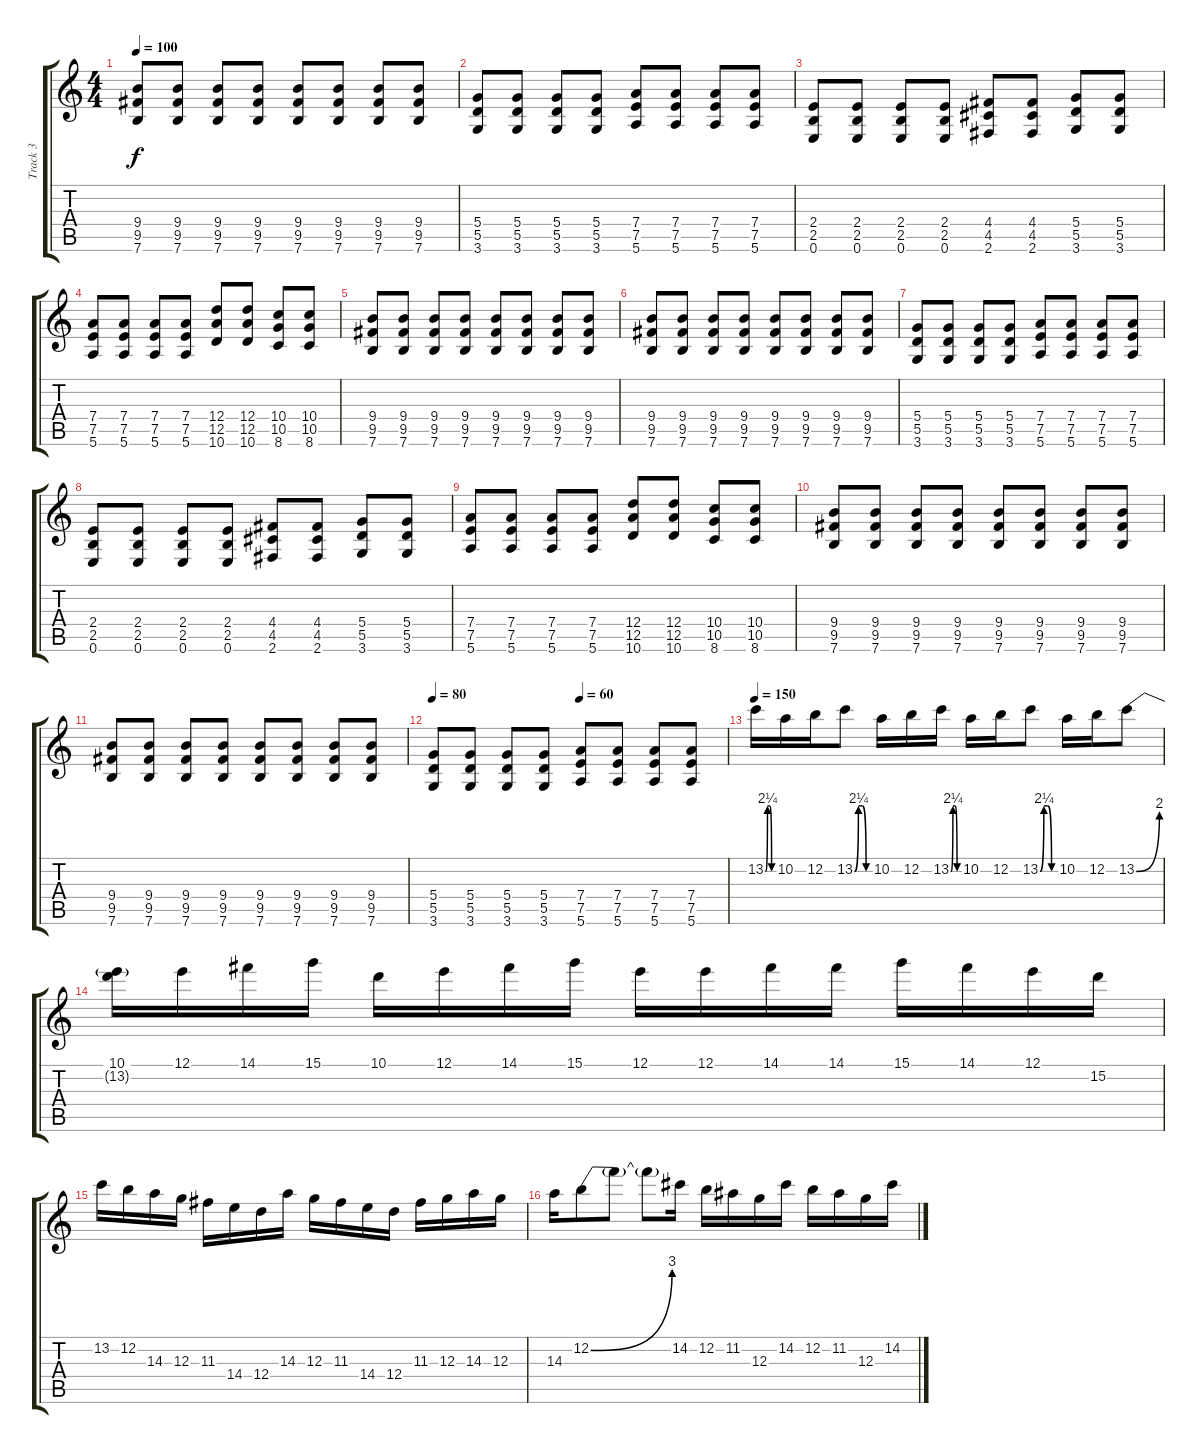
\track ("Track 3" "Track 3") {instrument distortionguitar}
\staff {score tabs}
\tuning (E4 B3 G3 D3 A2 E2) {hide}
\ts (4 4)
\tempo 100
\clef g2
\ks c
(9.4 9.5 7.6).8{dy f} (9.4 9.5 7.6).8 (9.4 9.5 7.6).8 (9.4 9.5 7.6).8 (9.4 9.5 7.6).8 (9.4 9.5 7.6).8 (9.4 9.5 7.6).8 (9.4 9.5 7.6).8 |
(5.4 5.5 3.6).8 (5.4 5.5 3.6).8 (5.4 5.5 3.6).8 (5.4 5.5 3.6).8 (7.4 7.5 5.6).8 (7.4 7.5 5.6).8 (7.4 7.5 5.6).8 (7.4 7.5 5.6).8 |
(2.4 2.5 0.6).8 (2.4 2.5 0.6).8 (2.4 2.5 0.6).8 (2.4 2.5 0.6).8 (4.4 4.5 2.6).8 (4.4 4.5 2.6).8 (5.4 5.5 3.6).8 (5.4 5.5 3.6).8 |
(7.4 7.5 5.6).8 (7.4 7.5 5.6).8 (7.4 7.5 5.6).8 (7.4 7.5 5.6).8 (12.4 12.5 10.6).8 (12.4 12.5 10.6).8 (10.4 10.5 8.6).8 (10.4 10.5 8.6).8 |
(9.4 9.5 7.6).8 (9.4 9.5 7.6).8 (9.4 9.5 7.6).8 (9.4 9.5 7.6).8 (9.4 9.5 7.6).8 (9.4 9.5 7.6).8 (9.4 9.5 7.6).8 (9.4 9.5 7.6).8 |
(9.4 9.5 7.6).8 (9.4 9.5 7.6).8 (9.4 9.5 7.6).8 (9.4 9.5 7.6).8 (9.4 9.5 7.6).8 (9.4 9.5 7.6).8 (9.4 9.5 7.6).8 (9.4 9.5 7.6).8 |
(5.4 5.5 3.6).8 (5.4 5.5 3.6).8 (5.4 5.5 3.6).8 (5.4 5.5 3.6).8 (7.4 7.5 5.6).8 (7.4 7.5 5.6).8 (7.4 7.5 5.6).8 (7.4 7.5 5.6).8 |
(2.4 2.5 0.6).8 (2.4 2.5 0.6).8 (2.4 2.5 0.6).8 (2.4 2.5 0.6).8 (4.4 4.5 2.6).8 (4.4 4.5 2.6).8 (5.4 5.5 3.6).8 (5.4 5.5 3.6).8 |
(7.4 7.5 5.6).8 (7.4 7.5 5.6).8 (7.4 7.5 5.6).8 (7.4 7.5 5.6).8 (12.4 12.5 10.6).8 (12.4 12.5 10.6).8 (10.4 10.5 8.6).8 (10.4 10.5 8.6).8 |
(9.4 9.5 7.6).8 (9.4 9.5 7.6).8 (9.4 9.5 7.6).8 (9.4 9.5 7.6).8 (9.4 9.5 7.6).8 (9.4 9.5 7.6).8 (9.4 9.5 7.6).8 (9.4 9.5 7.6).8 |
(9.4 9.5 7.6).8 (9.4 9.5 7.6).8 (9.4 9.5 7.6).8 (9.4 9.5 7.6).8 (9.4 9.5 7.6).8 (9.4 9.5 7.6).8 (9.4 9.5 7.6).8 (9.4 9.5 7.6).8 |
\tempo 80
\tempo (60 0.5)
(5.4 5.5 3.6).8 (5.4 5.5 3.6).8 (5.4 5.5 3.6).8 (5.4 5.5 3.6).8 (7.4 7.5 5.6).8 (7.4 7.5 5.6).8 (7.4 7.5 5.6).8 (7.4 7.5 5.6).8 |
\tempo 150
13.2{be (custom 0 0 15 9 30 9 45 0 60 0)}.16 10.2.16 12.2.16 13.2{be (custom 0 0 15 9 30 9 45 0 60 0)}.8 10.2.16 12.2.16 13.2{be (custom 0 0 15 9 30 9 45 0 60 0)}.16 10.2.16 12.2.16 13.2{be (custom 0 0 15 9 30 9 45 0 60 0)}.8 10.2.16 12.2.16 13.2{be (bend 0 0 60 8)}.8 |
(10.1 13.2{t}).16 12.1.16 14.1.16 15.1.16 10.1.16 12.1.16 14.1.16 15.1.16 12.1.16 12.1.16 14.1.16 14.1.16 15.1.16 14.1.16 12.1.16 15.2.16 |
13.2.16 12.2.16 14.3.16 12.3.16 11.3.16 14.4.16 12.4.16 14.3.16 12.3.16 11.3.16 14.4.16 12.4.16 11.3.16 12.3.16 14.3.16 12.3.16 |
14.3.16 12.2{be (bend 0 0 60 12)}.8 12.2{t}.8 12.2{t}.8 14.2.16 12.2.16 11.2.16 12.3.16 14.2.16 12.2.16 11.2.16 12.3.16 14.2.16
